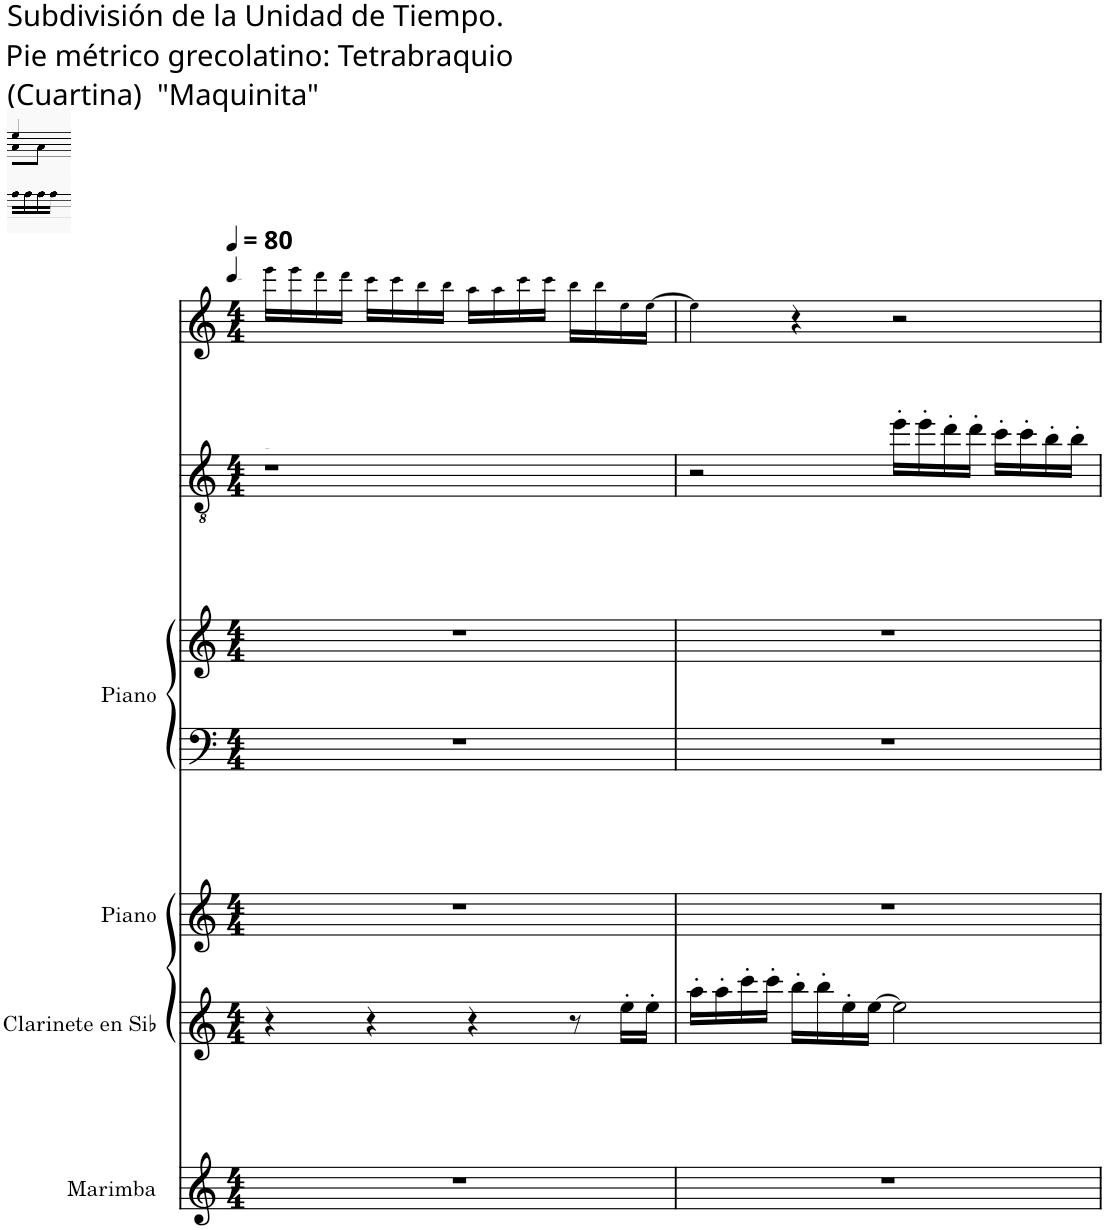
**kern	**kern	**kern	**kern	**kern	**kern	**kern
*part6	*part5	*part4	*part3	*part3	*part2	*part1
*staff7	*staff6	*staff5	*staff4	*staff3	*staff2	*staff1
*I"Marimba	*I"Clarinete en Sib	*I"Piano	*I"Piano	*	*I"Saxo de bolsillo en Sol	*I"Vibráfono
*I'Mrm.	*I'Cl. Sib	*I'Pno.	*I'Pno.	*	*	*
*clefG2	*clefG2	*clefG2	*clefF4	*clefG2	*clefGv2	*clefG2
*	*Trd1c2	*	*	*	*Trd1c2	*
*k[]	*k[]	*k[]	*k[]	*k[]	*k[]	*k[]
*M4/4	*M4/4	*M4/4	*M4/4	*M4/4	*M4/4	*M4/4
*MM80	*MM80	*MM80	*MM80	*MM80	*MM80	*MM80
=1	=1	=1	=1	=1	=1	=1
!	!	!	!	!	!LO:TX:a:t=A Piano	!
1r	4r	1r	1r	1r	1r	16eee!\LL
.	.	.	.	.	.	16eee!\
.	.	.	.	.	.	16ddd!\
.	.	.	.	.	.	16ddd!\JJ
.	4r	.	.	.	.	16ccc!\LL
.	.	.	.	.	.	16ccc!\
.	.	.	.	.	.	16bb!\
.	.	.	.	.	.	16bb!\JJ
.	4r	.	.	.	.	16aa!\LL
.	.	.	.	.	.	16aa!\
.	.	.	.	.	.	16ccc!\
.	.	.	.	.	.	16ccc!\JJ
.	8r	.	.	.	.	16bb!\LL
.	.	.	.	.	.	16bb!\
.	16ee'\LL	.	.	.	.	16ee!\
.	16ee'\JJ	.	.	.	.	[16ee!\JJ
=2	=2	=2	=2	=2	=2	=2
1r	16aa'\LL	1r	1r	1r	2r	4ee!\]
.	16aa'\	.	.	.	.	.
.	16ccc'\	.	.	.	.	.
.	16ccc'\JJ	.	.	.	.	.
.	16bb'\LL	.	.	.	.	4r
.	16bb'\	.	.	.	.	.
.	16ee'\	.	.	.	.	.
.	[16ee\JJ	.	.	.	.	.
.	2ee\]	.	.	.	16ee'\LL	2r
.	.	.	.	.	16ee'\	.
.	.	.	.	.	16dd'\	.
.	.	.	.	.	16dd'\JJ	.
.	.	.	.	.	16cc'\LL	.
.	.	.	.	.	16cc'\	.
.	.	.	.	.	16b'\	.
.	.	.	.	.	16b'\JJ	.
=	=	=	=	=	=	=
*-	*-	*-	*-	*-	*-	*-
